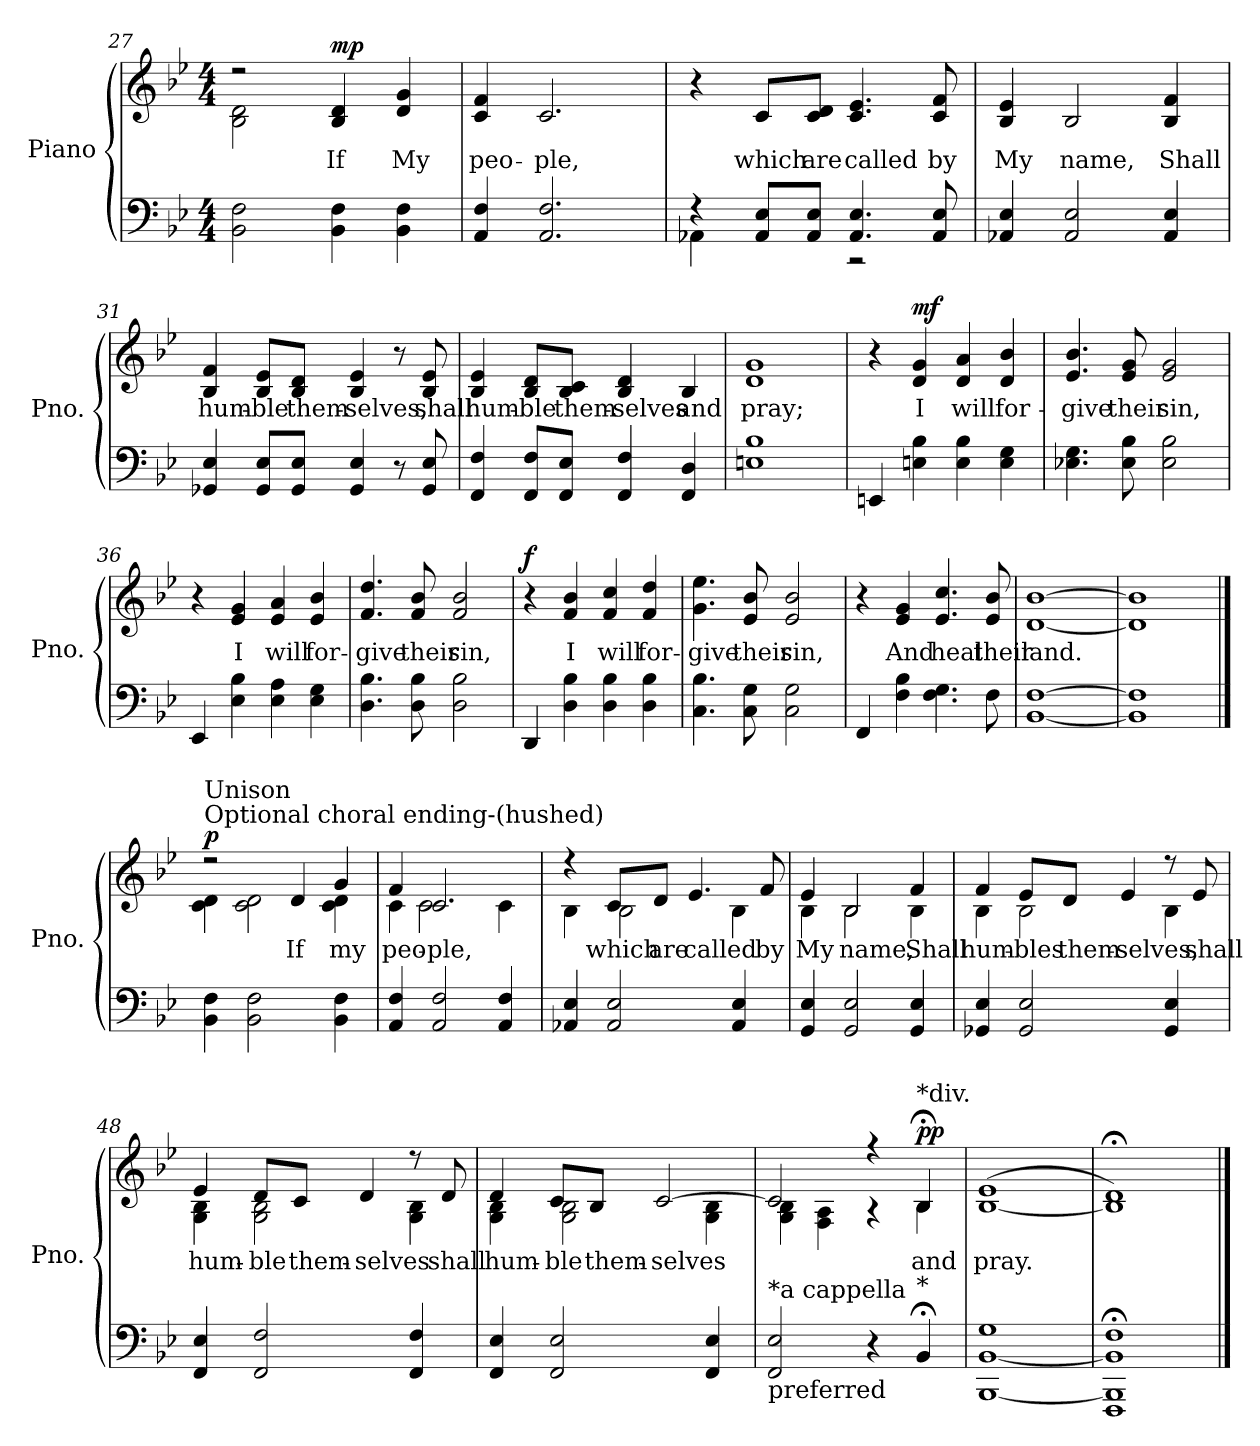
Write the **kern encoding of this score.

**kern	**kern	**text	**dynam
*part1	*part1	*part1	*part1
*staff2	*staff1	*staff1	*staff1/2
*I"Piano	*	*	*
*I'Pno.	*	*	*
*clefF4	*clefG2	*	*
*k[b-e-]	*k[b-e-]	*	*
*M4/4	*M4/4	*	*
=27	=27	=27	=27
*	*^	*	*
2BB-\ 2F\	2r	2B-\ 2d\	.	.
!	!	!	!LO:LY:b	!LO:DY:a
4BB-\ 4F\	4B-/ 4d/	2ryy	If	mp
!	!	!	!LO:LY:b	!
4BB-\ 4F\	4d/ 4g/	.	My	.
*	*v	*v	*	*
=28	=28	=28	=28
!	!	!LO:LY:b	!
4AA/ 4F/	4c/ 4f/	peo-	.
!	!	!LO:LY:b	!
2.AA/ 2.F/	2.c/	-ple,	.
=29	=29	=29	=29
*^	*	*	*
4r	4AA-X\	4r	.	.
!	!	!	!LO:LY:b	!
8AA-/ 8E-/L	4ryy	8c/L	which	.
!	!	!	!LO:LY:b	!
8AA-/ 8E-/J	.	8c/ 8d/J	are	.
!	!	!	!LO:LY:b	!
4.AA-/ 4.E-/	2r	4.c/ 4.e-/	called	.
!	!	!	!LO:LY:b	!
8AA-/ 8E-/	.	8c/ 8f/	by	.
*v	*v	*	*	*
=30	=30	=30	=30
!	!	!LO:LY:b	!
4AA-X/ 4E-/	4B-/ 4e-/	My	.
!	!	!LO:LY:b	!
2AA-/ 2E-/	2B-/	name,	.
!	!	!LO:LY:b	!
4AA-/ 4E-/	4B-/ 4f/	Shall	.
!!LO:PB:g=z
=31	=31	=31	=31
!	!	!LO:LY:b	!
4GG-X/ 4E-/	4B-/ 4f/	hum-	.
!	!	!LO:LY:b	!
8GG-/ 8E-/L	8B-/ 8e-/L	-ble	.
!	!	!LO:LY:b	!
8GG-/ 8E-/J	8B-/ 8d/J	them-	.
!	!	!LO:LY:b	!
4GG-/ 4E-/	4B-/ 4e-/	-selves,	.
8r	8r	.	.
!	!	!LO:LY:b	!
8GG-/ 8E-/	8B-/ 8e-/	shall	.
=32	=32	=32	=32
!	!	!LO:LY:b	!
4FF/ 4F/	4B-/ 4e-/	hum-	.
!	!	!LO:LY:b	!
8FF/ 8F/L	8B-/ 8d/L	-ble	.
!	!	!LO:LY:b	!
8FF/ 8E-/J	8B-/ 8c/J	them-	.
!	!	!LO:LY:b	!
4FF/ 4F/	4B-/ 4d/	-selves	.
!	!	!LO:LY:b	!
4FF/ 4D/	4B-/	and	.
=33	=33	=33	=33
!	!	!LO:LY:b	!
1En 1B-	1d 1g	pray;	.
=34	=34	=34	=34
4EEn/	4r	.	.
!	!	!LO:LY:b	!LO:DY:a
4En\ 4B-\	4d/ 4g/	I	mf
!	!	!LO:LY:b	!
4E\ 4B-\	4d/ 4a/	will	.
!	!	!LO:LY:b	!
4E\ 4G\	4d/ 4b-/	for-	.
=35	=35	=35	=35
!	!	!LO:LY:b	!
4.E-X\ 4.G\	4.e-/ 4.b-/	-give	.
!	!	!LO:LY:b	!
8E-\ 8B-\	8e-/ 8g/	their	.
!	!	!LO:LY:b	!
2E-\ 2B-\	2e-/ 2g/	sin,	.
=36	=36	=36	=36
4EE-/	4r	.	.
!	!	!LO:LY:b	!
4E-\ 4B-\	4e-/ 4g/	I	.
!	!	!LO:LY:b	!
4E-\ 4A\	4e-/ 4a/	will	.
!	!	!LO:LY:b	!
4E-\ 4G\	4e-/ 4b-/	for-	.
!!LO:LB:g=z
=37	=37	=37	=37
!	!	!LO:LY:b	!
4.D\ 4.B-\	4.f/ 4.dd/	-give	.
!	!	!LO:LY:b	!
8D\ 8B-\	8f/ 8b-/	their	.
!	!	!LO:LY:b	!
2D\ 2B-\	2f/ 2b-/	sin,	.
=38	=38	=38	=38
!	!	!	!LO:DY:a
4DD/	4r	.	f
*	*MM90	*	*
!	!	!LO:LY:b	!
4D\ 4B-\	4f/ 4b-/	I	.
!	!	!LO:LY:b	!
4D\ 4B-\	4f/ 4cc/	will	.
!	!	!LO:LY:b	!
4D\ 4B-\	4f/ 4dd/	for-	.
=39	=39	=39	=39
!	!	!LO:LY:b	!
4.C\ 4.B-\	4.g\ 4.ee-\	-give	.
!	!	!LO:LY:b	!
8C\ 8G\	8e-/ 8b-/	their	.
!	!	!LO:LY:b	!
2C\ 2G\	2e-/ 2b-/	sin,	.
=40	=40	=40	=40
4FF/	4r	.	.
*	*MM80	*	*
!	!	!LO:LY:b	!
4F\ 4B-\	4e-/ 4g/	And	.
!	!	!LO:LY:b	!
4.F\ 4.G\	4.e-/ 4.cc/	heal	.
!	!	!LO:LY:b	!
8F\	8e-/ 8b-/	their	.
=41	=41	=41	=41
*	*MM70	*	*
!	!	!LO:LY:b	!
[1BB- [1F	[1d [1b-	land.	.
=42	=42	=42	=42
1BB-] 1F]	1d] 1b-]	.	.
==43	==43	==43	==43
*	*MM80	*	*
*	*^	*	*
!	!LO:TX:a:t=Optional choral ending-(hushed)	!	!	!
!	!LO:TX:a:t=Unison	!	!	!
!	!	!	!	!LO:DY:b
4BB-\ 4F\	2r	4c\ 4d\	.	p
2BB-\ 2F\	.	2c\ 2d\	.	.
!	!	!	!LO:LY:b	!
.	4d/	.	If	.
!	!	!	!LO:LY:b	!
4BB-\ 4F\	4g/	4c\ 4d\	my	.
=44	=44	=44	=44	=44
!	!	!	!LO:LY:b	!
4AA/ 4F/	4f/	4c\	peo-	.
!	!	!	!LO:LY:b	!
2AA/ 2F/	2.c/	2c\	-ple,	.
4AA/ 4F/	.	4c\	.	.
!!LO:LB:g=z	!!
=45	=45	=45	=45	=45
4AA-X/ 4E-/	4r	4B-\	.	.
!	!	!	!LO:LY:b	!
2AA-/ 2E-/	8c/L	2B-\	which	.
!	!	!	!LO:LY:b	!
.	8d/J	.	are	.
!	!	!	!LO:LY:b	!
.	4.e-/	.	called	.
4AA-/ 4E-/	.	4B-\	.	.
!	!	!	!LO:LY:b	!
.	8f/	.	by	.
=46	=46	=46	=46	=46
!	!	!	!LO:LY:b	!
4GG/ 4E-/	4e-/	4B-\	My	.
!	!	!	!LO:LY:b	!
2GG/ 2E-/	2B-/	2B-\	name,	.
!	!	!	!LO:LY:b	!
4GG/ 4E-/	4f/	4B-\	Shall	.
=47	=47	=47	=47	=47
!	!	!	!LO:LY:b	!
4GG-X/ 4E-/	4f/	4B-\	hum-	.
!	!	!	!LO:LY:b	!
2GG-/ 2E-/	8e-/L	2B-\	-bles	.
!	!	!	!LO:LY:b	!
.	8d/J	.	them-	.
!	!	!	!LO:LY:b	!
.	4e-/	.	-selves,	.
4GG-/ 4E-/	8r	4B-\	.	.
!	!	!	!LO:LY:b	!
.	8e-/	.	shall	.
=48	=48	=48	=48	=48
!	!	!	!LO:LY:b	!
4FF/ 4E-/	4e-/	4G\ 4B-\	hum-	.
!	!	!	!LO:LY:b	!
2FF/ 2F/	8d/L	2G\ 2B-\	-ble	.
!	!	!	!LO:LY:b	!
.	8c/J	.	them-	.
!	!	!	!LO:LY:b	!
.	4d/	.	-selves	.
4FF/ 4F/	8r	4G\ 4B-\	.	.
*	*MM70	*	*	*
!	!	!	!LO:LY:b	!
.	8d/	.	shall	.
!!LO:LB:g=z	!!
=49	=49	=49	=49	=49
!	!	!	!LO:LY:b	!
4FF/ 4E-/	4d/	4G\ 4B-\	hum-	.
!	!	!	!LO:LY:b	!
2FF/ 2E-/	8c/L	2G\ 2B-\	-ble	.
!	!	!	!LO:LY:b	!
.	8B-/J	.	them-	.
!	!	!	!LO:LY:b	!
.	[2c/	.	-selves	.
4FF/ 4E-/	.	4G\ 4B-\	.	.
=50	=50	=50	=50	=50
*	*MM60	*	*	*
!LO:TX:a:t=*a cappella	!	!	!	!
!LO:TX:b:t=preferred	!	!	!	!
2FF/ 2E-/	2c/]	4G\ 4B-\	.	.
.	.	4F\ 4A\	.	.
4r	4r	4r	.	.
!	!LO:TX:a:t=*div.	!	!	!
!LO:TX:a:t=*	!	!	!	!
!	!	!	!LO:LY:b	!LO:DY:b
4BB-;</	4B-;</	4B-\	and	pp
=51	=51	=51	=51	=51
*	*MM60	*	*	*
!	!	!	!LO:LY:b	!
[1BBB- [1BB- 1G	(1e-	[1B-	pray.	.
*	*v	*v	*	*
=52	=52	=52	=52
*^	*	*	*
1BBB-];< 1BB-];< 1F;<	1FFF	1B-];< 1d;<)	.	.
*v	*v	*	*	*
==	==	==	==
*-	*-	*-	*-
